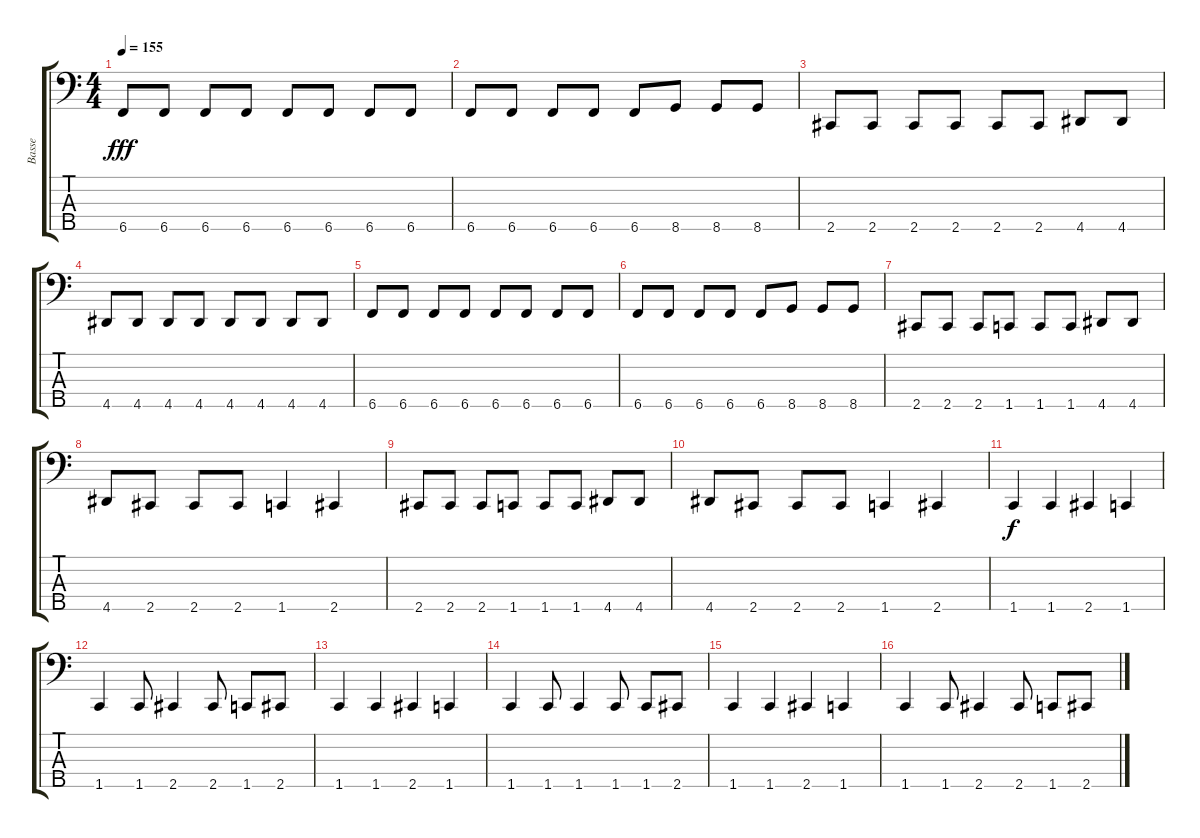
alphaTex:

\track ("Basse" "Basse") {instrument electricbasspick}
\staff {score tabs}
\tuning (G2 D2 A1 E1 B0) {hide}
\ts (4 4)
\section ("" "")
\tempo 155
\clef f4
\ks c
6.5.8{dy fff instrument electricbasspick} 6.5.8 6.5.8 6.5.8 6.5.8 6.5.8 6.5.8 6.5.8 |
6.5.8 6.5.8 6.5.8 6.5.8 6.5.8 8.5.8 8.5.8 8.5.8 |
2.5.8 2.5.8 2.5.8 2.5.8 2.5.8 2.5.8 4.5.8 4.5.8 |
4.5.8 4.5.8 4.5.8 4.5.8 4.5.8 4.5.8 4.5.8 4.5.8 |
6.5.8 6.5.8 6.5.8 6.5.8 6.5.8 6.5.8 6.5.8 6.5.8 |
6.5.8 6.5.8 6.5.8 6.5.8 6.5.8 8.5.8 8.5.8 8.5.8 |
2.5.8 2.5.8 2.5.8 1.5.8 1.5.8 1.5.8 4.5.8 4.5.8 |
4.5.8 2.5.8 2.5.8 2.5.8 1.5.4 2.5.4 |
2.5.8 2.5.8 2.5.8 1.5.8 1.5.8 1.5.8 4.5.8 4.5.8 |
4.5.8 2.5.8 2.5.8 2.5.8 1.5.4 2.5.4 |
\section ("" "")
1.5.4{dy f} 1.5.4 2.5.4 1.5.4 |
1.5.4 1.5.8 2.5.4 2.5.8 1.5.8 2.5.8 |
1.5.4 1.5.4 2.5.4 1.5.4 |
1.5.4 1.5.8 1.5.4 1.5.8 1.5.8 2.5.8 |
1.5.4 1.5.4 2.5.4 1.5.4 |
1.5.4 1.5.8 2.5.4 2.5.8 1.5.8 2.5.8
